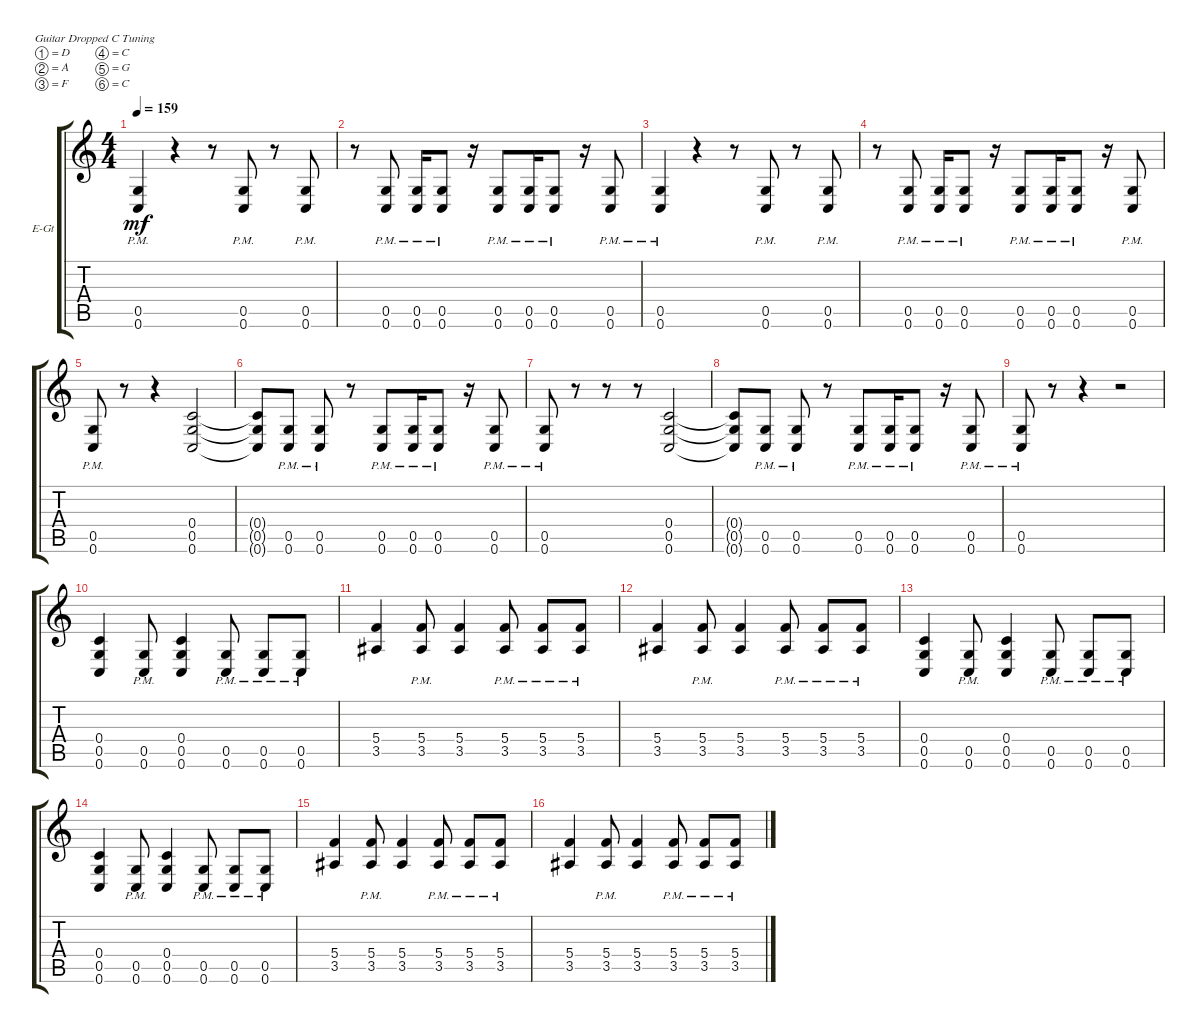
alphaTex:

\defaultSystemsLayout 4
\bracketExtendMode groupsimilarinstruments
\firstSystemTrackNameOrientation horizontal
\otherSystemsTrackNameOrientation horizontal
\track ("Electric Guitar" "E-Gt") {instrument distortionguitar}
\staff {score tabs}
\tuning (D4 A3 F3 C3 G2 C2)
\ts (4 4)
\tempo 159
\clef g2
\ks c
(0.6{pm} 0.5{pm}).4{dy mf} r.4 r.8 (0.5{pm} 0.6{pm}).8 r.8 (0.6{pm} 0.5{pm}).8 |
r.8 (0.6{pm} 0.5{pm}).8 (0.6{pm} 0.5{pm}).16 (0.6{pm} 0.5{pm}).8 r.16 (0.6{pm} 0.5{pm}).8 (0.6{pm} 0.5{pm}).16 (0.6{pm} 0.5{pm}).8 r.16 (0.6{pm} 0.5{pm}).8 |
(0.6{pm} 0.5{pm}).4 r.4 r.8 (0.5{pm} 0.6{pm}).8 r.8 (0.6{pm} 0.5{pm}).8 |
r.8 (0.6{pm} 0.5{pm}).8 (0.6{pm} 0.5{pm}).16 (0.6{pm} 0.5{pm}).8 r.16 (0.6{pm} 0.5{pm}).8 (0.6{pm} 0.5{pm}).16 (0.6{pm} 0.5{pm}).8 r.16 (0.6{pm} 0.5{pm}).8 |
(0.6{pm} 0.5{pm}).8 r.8 r.4 (0.6 0.5 0.4).2 |
(0.6{t} 0.5{t} 0.4{t}).8 (0.6{pm} 0.5{pm}).8 (0.6{pm} 0.5{pm}).8 r.8 (0.6{pm} 0.5{pm}).8 (0.5{pm} 0.6{pm}).16 (0.6{pm} 0.5{pm}).8 r.16 (0.6{pm} 0.5{pm}).8 |
(0.6{pm} 0.5{pm}).8 r.8 r.8 r.8 (0.6 0.5 0.4).2 |
(0.6{t} 0.5{t} 0.4{t}).8 (0.6{pm} 0.5{pm}).8 (0.6{pm} 0.5{pm}).8 r.8 (0.6{pm} 0.5{pm}).8 (0.5{pm} 0.6{pm}).16 (0.6{pm} 0.5{pm}).8 r.16 (0.6{pm} 0.5{pm}).8 |
(0.6{pm} 0.5{pm}).8 r.8 r.4 r.2 |
(0.6 0.5 0.4).4 (0.6{pm} 0.5{pm}).8 (0.6 0.5 0.4).4 (0.6{pm} 0.5{pm}).8 (0.6{pm} 0.5{pm}).8 (0.6{pm} 0.5{pm}).8 |
(3.5 5.4).4 (3.5{pm} 5.4{pm}).8 (3.5 5.4).4 (3.5{pm} 5.4{pm}).8 (3.5{pm} 5.4{pm}).8 (3.5{pm} 5.4{pm}).8 |
(3.5 5.4).4 (3.5{pm} 5.4{pm}).8 (3.5 5.4).4 (3.5{pm} 5.4{pm}).8 (3.5{pm} 5.4{pm}).8 (3.5{pm} 5.4{pm}).8 |
(0.6 0.5 0.4).4 (0.6{pm} 0.5{pm}).8 (0.6 0.5 0.4).4 (0.6{pm} 0.5{pm}).8 (0.6{pm} 0.5{pm}).8 (0.6{pm} 0.5{pm}).8 |
(0.6 0.5 0.4).4 (0.6{pm} 0.5{pm}).8 (0.6 0.5 0.4).4 (0.6{pm} 0.5{pm}).8 (0.6{pm} 0.5{pm}).8 (0.6{pm} 0.5{pm}).8 |
(3.5 5.4).4 (3.5{pm} 5.4{pm}).8 (3.5 5.4).4 (3.5{pm} 5.4{pm}).8 (3.5{pm} 5.4{pm}).8 (3.5{pm} 5.4{pm}).8 |
(3.5 5.4).4 (3.5{pm} 5.4{pm}).8 (3.5 5.4).4 (3.5{pm} 5.4{pm}).8 (3.5{pm} 5.4{pm}).8 (3.5{pm} 5.4{pm}).8
